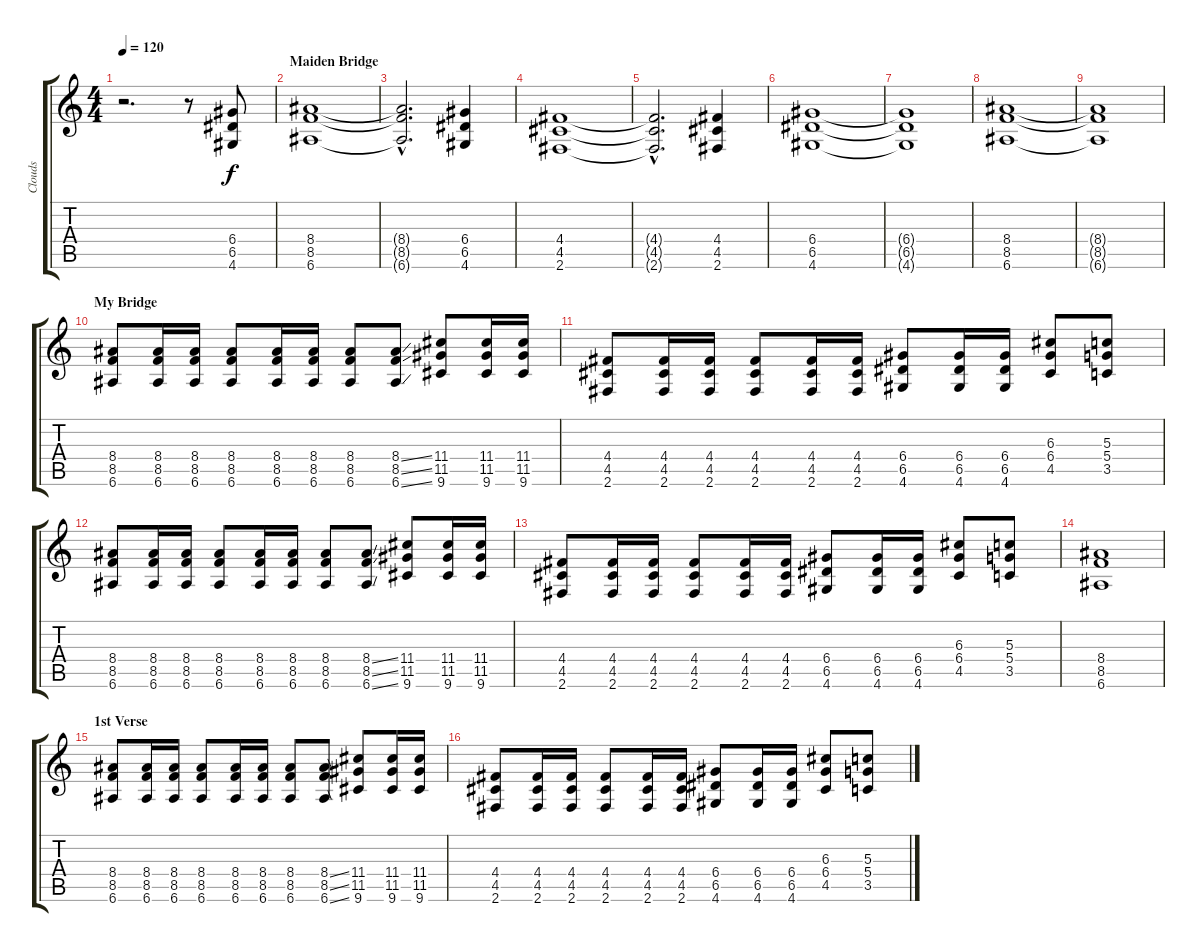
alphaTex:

\track ("Clouds" "Clouds") {instrument distortionguitar}
\staff {score tabs}
\tuning (E4 B3 G3 D3 A2 E2) {hide}
\ts (4 4)
\tempo 120
\clef g2
\ks c
r.2{d dy f volume 12 balance 8 instrument distortionguitar} r.8 (6.4 6.5 4.6).8 |
\section ("" "Maiden Bridge")
(8.4 8.5 6.6).1 |
(8.4{hac t} 8.5{hac t} 6.6{hac t}).2{d} (6.4 6.5 4.6).4 |
(4.4 4.5 2.6).1 |
(4.4{hac t} 4.5{hac t} 2.6{hac t}).2{d} (4.4 4.5 2.6).4 |
(6.4 6.5 4.6).1 |
(6.4{t} 6.5{t} 4.6{t}).1 |
(8.4 8.5 6.6).1 |
(8.4{t} 8.5{t} 6.6{t}).1 |
\section ("" "My Bridge")
(8.4 8.5 6.6).8 (8.4 8.5 6.6).16 (8.4 8.5 6.6).16 (8.4 8.5 6.6).8 (8.4 8.5 6.6).16 (8.4 8.5 6.6).16 (8.4 8.5 6.6).8 (8.4{ss} 8.5{ss} 6.6{ss}).8 (11.4 11.5 9.6).8 (11.4 11.5 9.6).16 (11.4 11.5 9.6).16 |
(4.4 4.5 2.6).8 (4.4 4.5 2.6).16 (4.4 4.5 2.6).16 (4.4 4.5 2.6).8 (4.4 4.5 2.6).16 (4.4 4.5 2.6).16 (6.4 6.5 4.6).8 (6.4 6.5 4.6).16 (6.4 6.5 4.6).16 (6.3 6.4 4.5).8 (5.3 5.4 3.5).8 |
(8.4 8.5 6.6).8 (8.4 8.5 6.6).16 (8.4 8.5 6.6).16 (8.4 8.5 6.6).8 (8.4 8.5 6.6).16 (8.4 8.5 6.6).16 (8.4 8.5 6.6).8 (8.4{ss} 8.5{ss} 6.6{ss}).8 (11.4 11.5 9.6).8 (11.4 11.5 9.6).16 (11.4 11.5 9.6).16 |
(4.4 4.5 2.6).8 (4.4 4.5 2.6).16 (4.4 4.5 2.6).16 (4.4 4.5 2.6).8 (4.4 4.5 2.6).16 (4.4 4.5 2.6).16 (6.4 6.5 4.6).8 (6.4 6.5 4.6).16 (6.4 6.5 4.6).16 (6.3 6.4 4.5).8 (5.3 5.4 3.5).8 |
(8.4 8.5 6.6).1 |
\section ("" "1st Verse")
(8.4 8.5 6.6).8 (8.4 8.5 6.6).16 (8.4 8.5 6.6).16 (8.4 8.5 6.6).8 (8.4 8.5 6.6).16 (8.4 8.5 6.6).16 (8.4 8.5 6.6).8 (8.4{ss} 8.5{ss} 6.6{ss}).8 (11.4 11.5 9.6).8 (11.4 11.5 9.6).16 (11.4 11.5 9.6).16 |
(4.4 4.5 2.6).8 (4.4 4.5 2.6).16 (4.4 4.5 2.6).16 (4.4 4.5 2.6).8 (4.4 4.5 2.6).16 (4.4 4.5 2.6).16 (6.4 6.5 4.6).8 (6.4 6.5 4.6).16 (6.4 6.5 4.6).16 (6.3 6.4 4.5).8 (5.3 5.4 3.5).8
